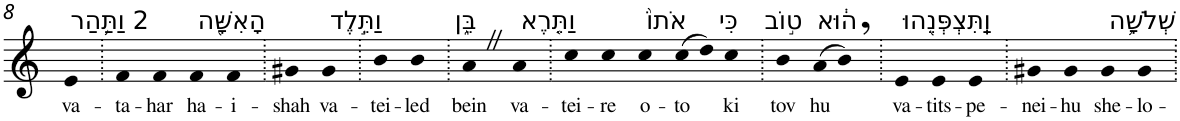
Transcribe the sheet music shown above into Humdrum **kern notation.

**kern	**text
*part1	*part1
*staff1	*staff1
*I"Piano	*
*I'Pno	*
!!LO:PB:g=z
*clefG2	*
*k[]	*
=8	=8
!LO:TX:a:t=2 וַתַּ֥הַר	!
!	!LO:LY:b
4e	va-
=9.	=9.
!	!LO:LY:b
4f	-ta-
!	!LO:LY:b
4f	-har
!LO:TX:a:t=הָאִשָּׁ֖ה	!
!	!LO:LY:b
4f	ha-
!	!LO:LY:b
4f	-i-
=10.	=10.
!	!LO:LY:b
4g#X	-shah
!LO:TX:a:t=וַתֵּ֣לֶד	!
!	!LO:LY:b
4g#	va-
=11.	=11.
!	!LO:LY:b
4b	-tei-
!	!LO:LY:b
4b	-led
=12.	=12.
!LO:TX:a:t=בֵּ֑ן	!
!	!LO:LY:b
4aZ	bein
!LO:TX:a:t=וַתֵּ֤רֶא	!
!	!LO:LY:b
4a	va-
=13.	=13.
!	!LO:LY:b
4cc	-tei-
!	!LO:LY:b
4cc	-re
!LO:TX:a:t=אֹתוֹ֙	!
!	!LO:LY:b
4cc	o-
!	!LO:LY:b
(>8cc	-to
8dd)	.
!LO:TX:a:t=כִּי	!
!	!LO:LY:b
4cc	ki
=14.	=14.
!LO:TX:a:t=ט֣וֹב	!
!	!LO:LY:b
4b	tov
!LO:TX:a:t=ה֔וּא	!
!	!LO:LY:b
(>8a	hu
8b,)	.
=15.	=15.
!LO:TX:a:t=וַֽתִּצְפְּנֵ֖הוּ	!
!	!LO:LY:b
4e	va-
!	!LO:LY:b
4e	-tits-
!	!LO:LY:b
4e	-pe-
=16.	=16.
!	!LO:LY:b
4g#X	-nei-
!	!LO:LY:b
4g#	-hu
!LO:TX:a:t=שְׁלֹשָׁ֥ה	!
!	!LO:LY:b
4g#	she-
!	!LO:LY:b
4g#	-lo-
=.	=.
*-	*-
